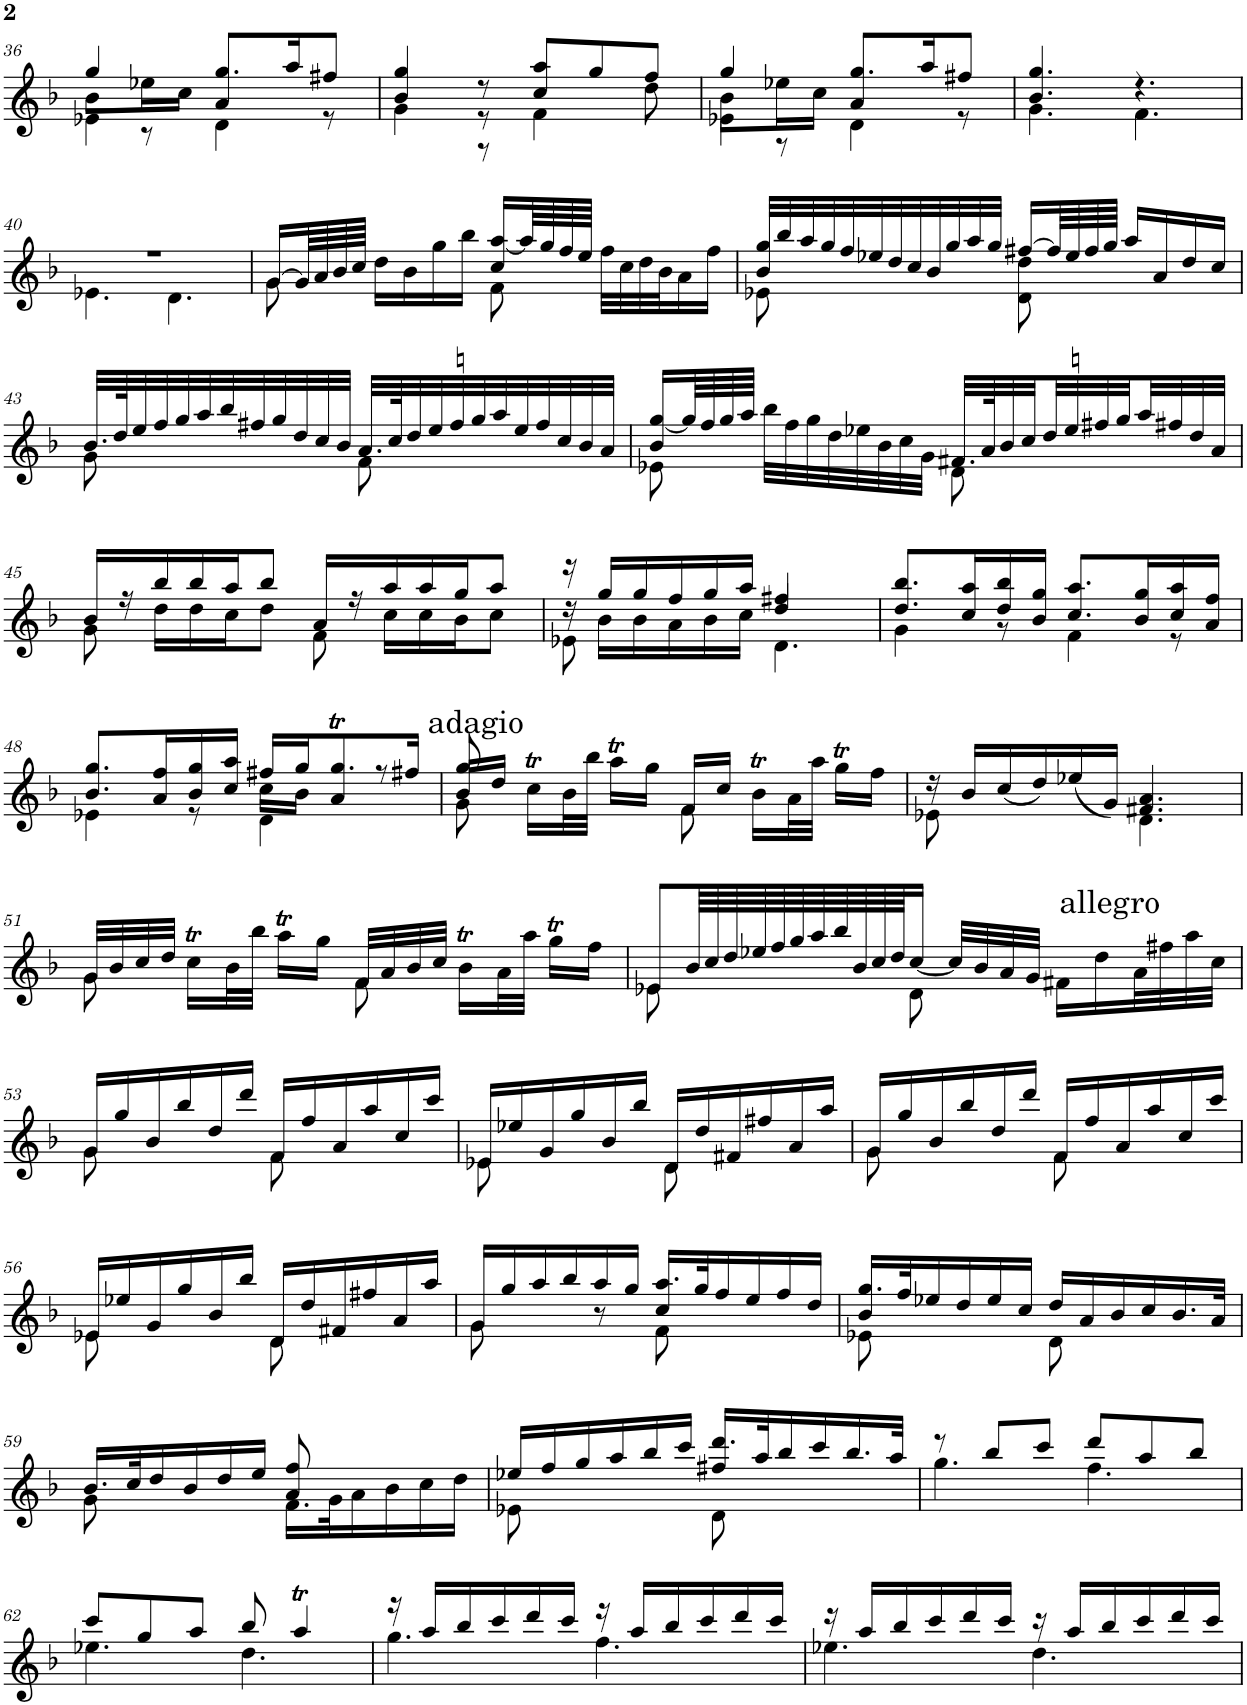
**kern
*part1
*staff1
*I"Voice
*I'Voice
!!LO:PB:g=z
*clefG2
*k[b-]
*M6/8
=36
*^
*	*^
*	*	*^
4gg/	8b-\L	4e-X\	8ryy
.	16ee-X\L	.	8r
.	16cc\JJ	.	.
8.gg/L	4a/	4d\	4ryy
16aa/K	.	.	.
8ff#X/J	8ryy	8ryy	8r
*	*	*v	*v
=37	=37	=37
4b-/ 4gg/	4g\	4ryy
8r	8r	8r
8cc/ 8aa/L	4f\	4.ryy
8gg/	.	.
8ff/J	8dd\	.
=38	=38	=38
*	*	*^
4gg/	8b-\L	4e-X\	8ryy
.	16ee-X\L	.	8r
.	16cc\JJ	.	.
8.gg/L	4a/	4d\	4ryy
16aa/K	.	.	.
8ff#X/J	8ryy	8ryy	8r
*	*v	*v	*v
=39	=39
4.b-/ 4.gg/	4.g\
4.r	4.f\
!!LO:LB:g=z	!!
=40	=40
2.r	4.e-X\
.	4.d\
=41	=41
[>16g/LL	8g\
64g/LL]	.
64a/	.
64b-/	.
64cc/JJJJ	.
16dd\LL	4ryy
16b-\	.
16gg\	.
16bb-\JJ	.
16cc/ [<16aa/LL	8f\
64aa/LL]	.
64gg/	.
64ff/	.
64ee/JJJJ	.
32ff\LLL	4ryy
32cc\	.
32dd\	.
32b-\J	.
16a\	.
16ff\JJ	.
=42	=42
*	*^
32b-/ 32gg/LLL	8e-X\	4.ryy
32bb-/	.	.
32aa/	.	.
32gg/	.	.
32ff/	2ryy	.
32ee-X/	.	.
32dd/	.	.
32cc/	.	.
32b-/	.	.
32gg/	.	.
32aa/	.	.
32gg/JJJ	.	.
[>16ff#X/LL	.	8d\ 8dd\
64ff#/LL]	.	.
64ee-/	.	.
64ff#/	.	.
64gg/JJJJ	.	.
16aa/LL	.	4ryy
16a/	.	.
16dd/	8ryy	.
16cc/JJ	.	.
!!LO:LB:g=z	!!	!!
=43	=43	=43
32.b-/LLL	8g\	4.ryy
64dd/K	.	.
32ee/	.	.
32ff/	.	.
32gg/	2ryy	.
32aa/	.	.
32bb-/	.	.
32ff#X/	.	.
32gg/	.	.
32dd/	.	.
32cc/	.	.
32b-/JJJ	.	.
32.a/LLL	.	8f\
64cc/K	.	.
32dd/	.	.
32ee/	.	.
32ffn/	.	4ryy
32gg/	.	.
32aa/	.	.
32ee/	.	.
32ff/	8ryy	.
32cc/	.	.
32b-/	.	.
32a/JJJ	.	.
*	*v	*v
=44	=44
16b-/ [<16gg/LL	8e-X\
64gg/LL]	.
64ff/	.
64gg/	.
64aa/JJJJ	.
32bb-\LLL	4ryy
32ff\	.
32gg\	.
32dd\	.
32ee-X\	.
32b-\	.
32cc\	.
32g\JJJ	.
32.f#X/LLL	8d\
64a/K	.
32b-/	.
32cc/	.
32dd/	4ryy
32een/	.
32ff#X/	.
32gg/	.
32aa/	.
32ff#X/	.
32dd/	.
32a/JJJ	.
!!LO:LB:g=z	!!
=45	=45
16b-/LL	8g\
16r	.
16bb-/	16dd\LL
16bb-/	16dd\
16aa/J	16cc\J
8bb-/J	8dd\J
16a/LL	8f\
16r	.
16aa/	16cc\LL
16aa/	16cc\
16gg/J	16b-\J
8aa/J	8cc\J
=46	=46
*	*^
16r	16r	8e-X\
16gg/LL	16b-\LL	.
16gg/	16b-\	4ryy
16ff/	16a\	.
16gg/	16b-\	.
16aa/JJ	16cc\JJ	.
4ff#X/	4.d\	4dd/
8ryy	.	8ryy
*	*v	*v
=47	=47
8.dd/ 8.bb-/L	4g\
16cc/ 16aa/L	.
16dd/ 16bb-/	8r
16b-/ 16gg/JJ	.
8.cc/ 8.aa/L	4f\
16b-/ 16gg/L	.
16cc/ 16aa/	8r
16a/ 16ff/JJ	.
!!LO:LB:g=z	!!
=48	=48
*	*^
8.b-/ 8.gg/L	4e-X\	4.ryy
16a/ 16ff/L	.	.
16b-/ 16gg/	8r	.
16cc/ 16aa/JJ	.	.
16ff#X/LL	4d\	16cc\LL
16gg/J	.	16b-\JJ
8.ggT/	.	4a/
.	8r	.
16ff#X/Jk	.	.
=49	=49	=49
!LO:TX:a:t=adagio	!	!
16b-/LL	8g\	8gg/
16dd/JJ	.	.
16ccT\LL	4ryy	2ryy
32b-\L	.	.
32bb-\JJJ	.	.
16aat\LL	.	.
16gg\JJ	.	.
16f/LL	8f\	.
16cc/JJ	.	.
16b-T\LL	4ryy	.
32a\L	.	.
32aa\JJJ	.	.
16ggT\LL	.	8ryy
16ff\JJ	.	.
=50	=50	=50
16r	8e-X\	4.ryy
16b-/LL	.	.
(<16cc/	2ryy	.
16dd/)	.	.
(<16ee-X/	.	.
16g/JJ)	.	.
4.f#X/ 4.a/	.	4.d\
.	8ryy	.
*	*v	*v
!!LO:LB:g=z
=51	=51
32g/LLL	8g\
32b-/	.
32cc/	.
32dd/JJJ	.
16ccT\LL	4ryy
32b-\L	.
32bb-\JJJ	.
16aat\LL	.
16gg\JJ	.
32f/LLL	8f\
32a/	.
32b-/	.
32cc/JJJ	.
16b-T\LL	4ryy
32a\L	.
32aa\JJJ	.
16ggT\LL	.
16ff\JJ	.
=52	=52
*	*^
8e-X/L	8e-\	32.ryy
*	*v	*v
64b-/LLL	2ryy
64cc/	.
64dd/	.
64ee-X/	.
64ff/	.
64gg/	.
64aa/	.
64bb-/	.
64b-/	.
64cc/	.
64dd/JJ	.
*	*^
[<16cc/JJ	.	8d\
32cc/LLL]	.	.
32b-/	.	.
32a/	.	4ryy
32g/JJJ	.	.
!LO:TX:a:t=allegro	!	!
16f#X\LL	.	.
16dd\	.	.
32a\L	.	.
.	16..ryy	.
32ff#X\	.	.
32aa\	.	16ryy
32cc\JJJ	.	.
*	*v	*v
!!LO:LB:g=z
=53	=53
16g/LL	8g\
16gg/	.
16b-/	4ryy
16bb-/	.
16dd/	.
16ddd/JJ	.
16f/LL	8f\
16ff/	.
16a/	4ryy
16aa/	.
16cc/	.
16ccc/JJ	.
=54	=54
16e-X/LL	8e-X\
16ee-X/	.
16g/	4ryy
16gg/	.
16b-/	.
16bb-/JJ	.
16d/LL	8d\
16dd/	.
16f#X/	4ryy
16ff#X/	.
16a/	.
16aa/JJ	.
=55	=55
*	*^
16g/LL	8g\	4.ryy
16gg/	.	.
16b-/	2ryy	.
16bb-/	.	.
16dd/	.	.
16ddd/JJ	.	.
16f/LL	.	8f\
16ff/	.	.
16a/	.	4ryy
16aa/	.	.
16cc/	8ryy	.
16ccc/JJ	.	.
!!LO:LB:g=z	!!	!!
=56	=56	=56
16e-X/LL	8e-\	4.ryy
16ee-X/	.	.
16g/	2ryy	.
16gg/	.	.
16b-/	.	.
16bb-/JJ	.	.
16d/LL	.	8d\
16dd/	.	.
16f#X/	.	4ryy
16ff#X/	.	.
16a/	8ryy	.
16aa/JJ	.	.
=57	=57	=57
16g/LL	8g\	4ryy
16gg/	.	.
16aa/	4ryy	.
16bb-/	.	.
16aa/	.	8r
16gg/JJ	.	.
16.aa/LL	4cc/	8f\
32gg/K	.	.
16ff/	.	4ryy
16ee/	.	.
16ff/	8ryy	.
16dd/JJ	.	.
=58	=58	=58
16.gg/LL	4b-/	8e-X\
32ff/K	.	.
16ee-X/	.	2ryy
16dd/	.	.
16ee-/	8ryy	.
16cc/JJ	.	.
16dd/LL	8d\	.
16a/	.	.
16b-/	4ryy	.
16cc/	.	.
16.b-/	.	8ryy
32a/JJk	.	.
*	*v	*v
!!LO:LB:g=z
=59	=59
16.b-/LL	8g\
32cc/K	.
16dd/	4ryy
16b-/	.
16dd/	.
16ee/JJ	.
8a/ 8ff/	16.f\LL
.	32g\K
4ryy	16a\
.	16b-\
.	16cc\
.	16dd\JJ
=60	=60
16ee-X/LL	8e-X\
16ff/	.
16gg/	4ryy
16aa/	.
16bb-/	.
16ccc/JJ	.
16.ff#X/ 16.ddd/LL	8d\
32aa/K	.
16bb-/	4ryy
16ccc/	.
16.bb-/	.
32aa/JJk	.
=61	=61
8r	4.gg\
8bb-/L	.
8ccc/J	.
8ddd/L	4.ff\
8aa/	.
8bb-/J	.
!!LO:LB:g=z	!!
=62	=62
8ccc/L	4.ee-X\
8gg/	.
8aa/J	.
8bb-/	4.dd\
4aa>/	.
=63	=63
16r	4.gg\
16aa/LL	.
16bb-/	.
16ccc/	.
16ddd/	.
16ccc/JJ	.
16r	4.ff\
16aa/LL	.
16bb-/	.
16ccc/	.
16ddd/	.
16ccc/JJ	.
=64	=64
16r	4.ee-X\
16aa/LL	.
16bb-/	.
16ccc/	.
16ddd/	.
16ccc/JJ	.
16r	4.dd\
16aa/LL	.
16bb-/	.
16ccc/	.
16ddd/	.
16ccc/JJ	.
*v	*v
=
*-
